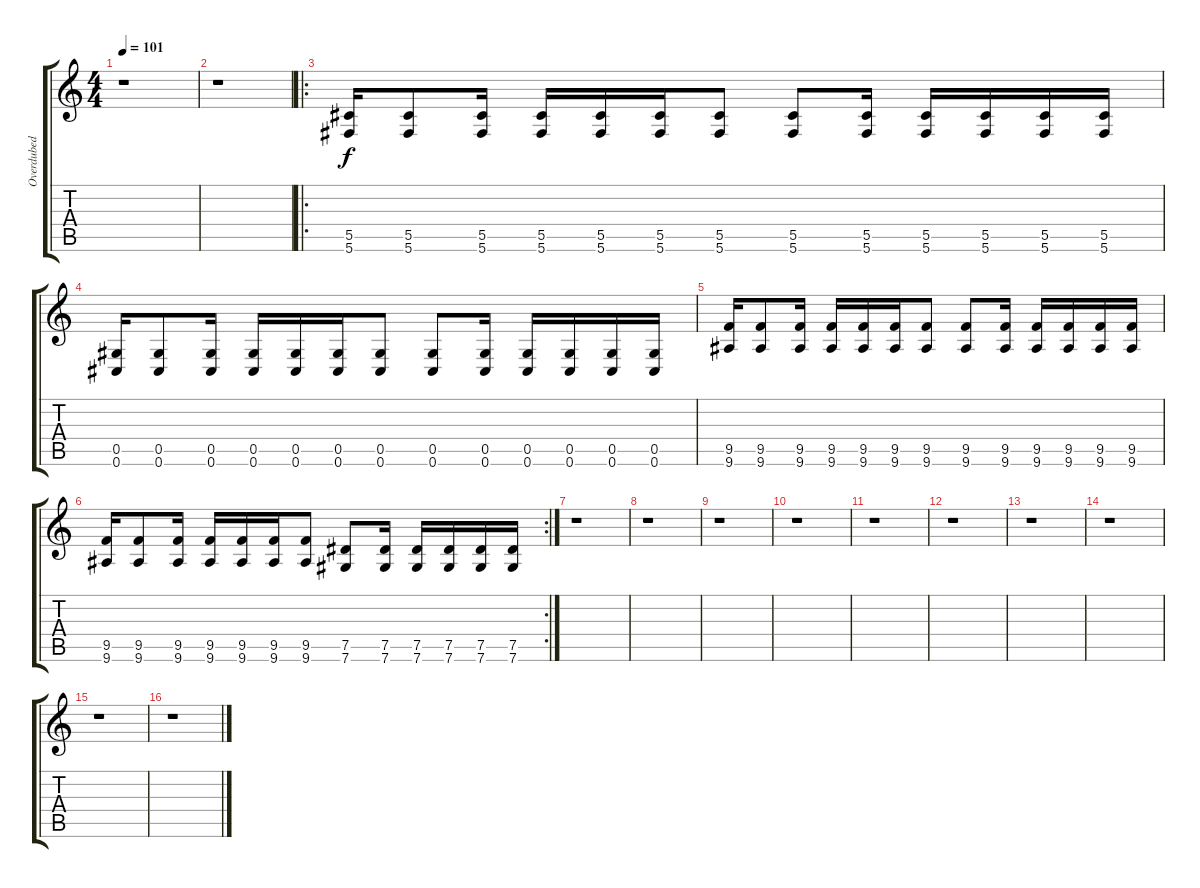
\track ("Overdubed guitar" "Overdubed ") {instrument distortionguitar}
\staff {score tabs}
\tuning (Eb4 Bb3 Gb3 Db3 Ab2 Db2) {hide}
\ts (4 4)
\tempo 101
\clef g2
\ks c
r.1{dy f instrument distortionguitar} |
r.1 |
\ro
(5.5 5.6).16 (5.5 5.6).8 (5.5 5.6).16 (5.5 5.6).16 (5.5 5.6).16 (5.5 5.6).16 (5.5 5.6).8 (5.5 5.6).8 (5.5 5.6).16 (5.5 5.6).16 (5.5 5.6).16 (5.5 5.6).16 (5.5 5.6).16 |
(0.5 0.6).16 (0.5 0.6).8 (0.5 0.6).16 (0.5 0.6).16 (0.5 0.6).16 (0.5 0.6).16 (0.5 0.6).8 (0.5 0.6).8 (0.5 0.6).16 (0.5 0.6).16 (0.5 0.6).16 (0.5 0.6).16 (0.5 0.6).16 |
(9.5 9.6).16 (9.5 9.6).8 (9.5 9.6).16 (9.5 9.6).16 (9.5 9.6).16 (9.5 9.6).16 (9.5 9.6).8 (9.5 9.6).8 (9.5 9.6).16 (9.5 9.6).16 (9.5 9.6).16 (9.5 9.6).16 (9.5 9.6).16 |
\rc 2
(9.5 9.6).16 (9.5 9.6).8 (9.5 9.6).16 (9.5 9.6).16 (9.5 9.6).16 (9.5 9.6).16 (9.5 9.6).8 (7.5 7.6).8 (7.5 7.6).16 (7.5 7.6).16 (7.5 7.6).16 (7.5 7.6).16 (7.5 7.6).16 |
r.1 |
r.1 |
r.1 |
r.1 |
r.1 |
r.1 |
r.1 |
r.1 |
r.1 |
r.1
